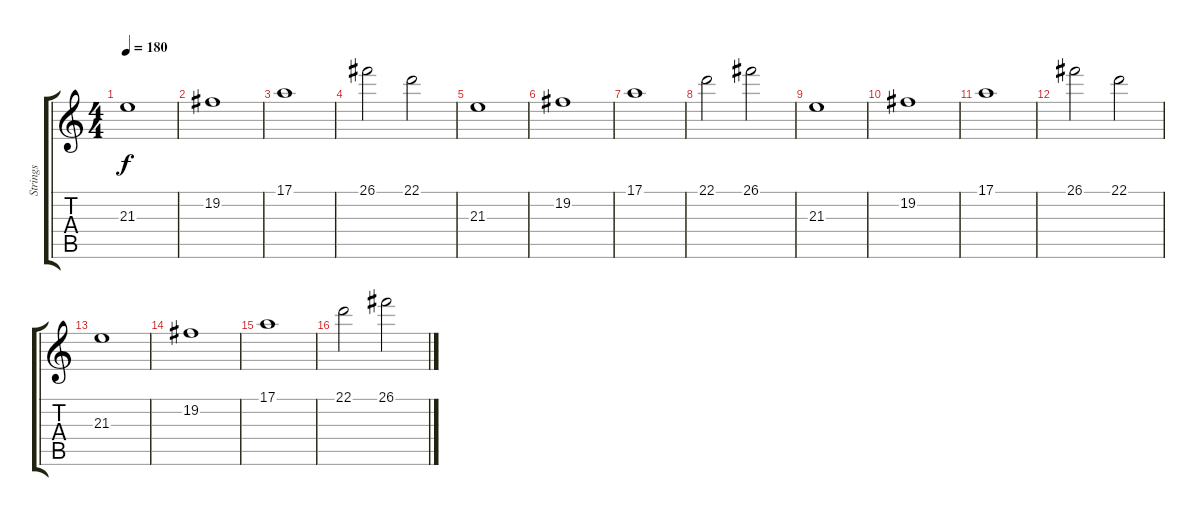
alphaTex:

\track ("Strings" "Strings") {instrument stringensemble1}
\staff {score tabs}
\tuning (E4 B3 G3 D3 A2 E2) {hide}
\ts (4 4)
\tempo 180
\clef g2
\ks c
21.3.1{dy f} |
19.2.1 |
17.1.1 |
26.1.2 22.1.2 |
21.3.1 |
19.2.1 |
17.1.1 |
22.1.2 26.1.2 |
21.3.1 |
19.2.1 |
17.1.1 |
26.1.2 22.1.2 |
21.3.1 |
19.2.1 |
17.1.1 |
22.1.2 26.1.2
